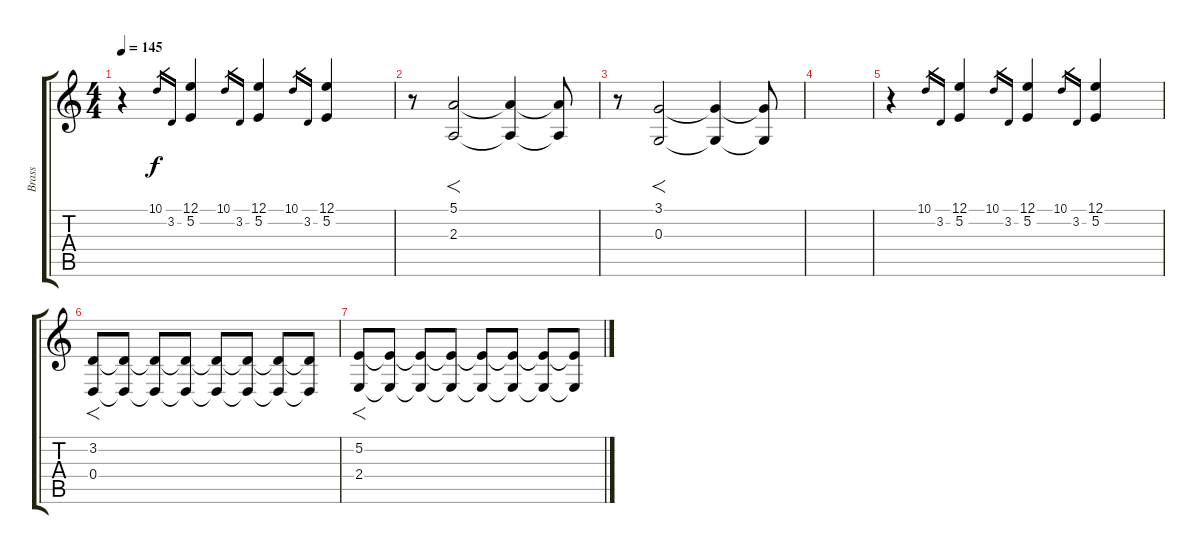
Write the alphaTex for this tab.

\track ("Brass" "Brass") {instrument brasssection}
\staff {score tabs}
\tuning (E4 B3 G3 D3 A2 E2) {hide}
\ts (4 4)
\tempo 145
\clef g2
\ks c
r.4{dy f} 10.1.16{gr} 3.2.16{gr} (12.1 5.2).4 10.1.16{gr} 3.2.16{gr} (12.1 5.2).4 10.1.16{gr} 3.2.16{gr} (12.1 5.2).4 |
r.8 (5.1 2.3).2{f} (5.1{t} 2.3{t}).4 (5.1{t} 2.3{t}).8 |
r.8 (3.1 0.3).2{f} (3.1{t} 0.3{t}).4 (3.1{t} 0.3{t}).8 |
|
r.4 10.1.16{gr} 3.2.16{gr} (12.1 5.2).4 10.1.16{gr} 3.2.16{gr} (12.1 5.2).4 10.1.16{gr} 3.2.16{gr} (12.1 5.2).4 |
(3.2 0.4).8{f} (3.2{t} 0.4{t}).8 (3.2{t} 0.4{t}).8 (3.2{t} 0.4{t}).8 (3.2{t} 0.4{t}).8 (3.2{t} 0.4{t}).8 (3.2{t} 0.4{t}).8 (3.2{t} 0.4{t}).8 |
(5.2 2.4).8{f} (5.2{t} 2.4{t}).8 (5.2{t} 2.4{t}).8 (5.2{t} 2.4{t}).8 (5.2{t} 2.4{t}).8 (5.2{t} 2.4{t}).8 (5.2{t} 2.4{t}).8 (5.2{t} 2.4{t}).8
